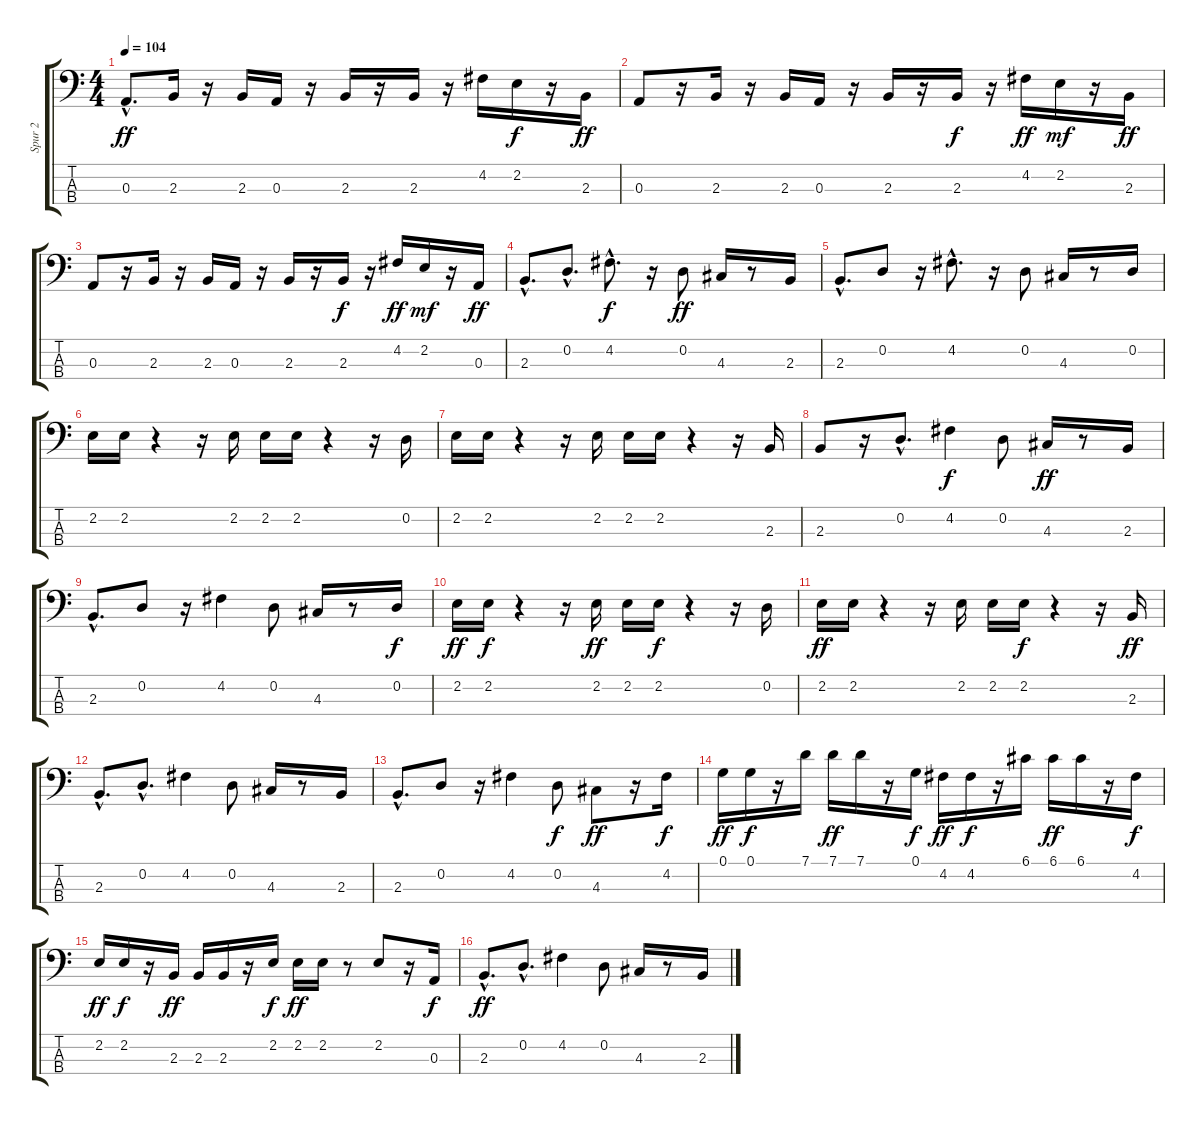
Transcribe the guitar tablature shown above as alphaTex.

\track ("Spur 2" "Spur 2") {instrument fretlessbass}
\staff {score tabs}
\tuning (G2 D2 A1 E1) {hide}
\ts (4 4)
\tempo 104
\clef f4
\ks c
0.3{hac}.8{d dy ff} 2.3.16 r.16 2.3.16 0.3.16 r.16 2.3.16 r.16 2.3.16 r.16 4.2.16 2.2.16{dy f} r.16 2.3.16{dy ff} |
0.3.8 r.16 2.3.16 r.16 2.3.16 0.3.16 r.16 2.3.16 r.16 2.3.16{dy f} r.16 4.2.16{dy ff} 2.2.16{dy mf} r.16 2.3.16{dy ff} |
0.3.8 r.16 2.3.16 r.16 2.3.16 0.3.16 r.16 2.3.16 r.16 2.3.16{dy f} r.16 4.2.16{dy ff} 2.2.16{dy mf} r.16 0.3.16{dy ff} |
2.3{hac}.8{d} 0.2{hac}.8{d} 4.2{hac}.8{d dy f} r.16 0.2.8{dy ff} 4.3.16 r.8 2.3.16 |
2.3{hac}.8{d} 0.2.8 r.16 4.2{hac}.8{d} r.16 0.2.8 4.3.16 r.8 0.2.16 |
2.2.16 2.2.16 r.4 r.16 2.2.16 2.2.16 2.2.16 r.4 r.16 0.2.16 |
2.2.16 2.2.16 r.4 r.16 2.2.16 2.2.16 2.2.16 r.4 r.16 2.3.16 |
2.3.8 r.16 0.2{hac}.8{d} 4.2.4{dy f} 0.2.8 4.3.16{dy ff} r.8 2.3.16 |
2.3{hac}.8{d} 0.2.8 r.16 4.2.4 0.2.8 4.3.16 r.8 0.2.16{dy f} |
2.2.16{dy ff} 2.2.16{dy f} r.4 r.16 2.2.16{dy ff} 2.2.16 2.2.16{dy f} r.4 r.16 0.2.16 |
2.2.16{dy ff} 2.2.16 r.4 r.16 2.2.16 2.2.16 2.2.16{dy f} r.4 r.16 2.3.16{dy ff} |
2.3{hac}.8{d} 0.2{hac}.8{d} 4.2.4 0.2.8 4.3.16 r.8 2.3.16 |
2.3{hac}.8{d} 0.2.8 r.16 4.2.4 0.2.8{dy f} 4.3.8{dy ff} r.16 4.2.16{dy f} |
0.1.16{dy ff} 0.1.16{dy f} r.16 7.1.16 7.1.16{dy ff} 7.1.16 r.16 0.1.16{dy f} 4.2.16{dy ff} 4.2.16{dy f} r.16 6.1.16 6.1.16{dy ff} 6.1.16 r.16 4.2.16{dy f} |
2.2.16{dy ff} 2.2.16{dy f} r.16 2.3.16{dy ff} 2.3.16 2.3.16 r.16 2.2.16{dy f} 2.2.16{dy ff} 2.2.16 r.8 2.2.8 r.16 0.3.16{dy f} |
2.3{hac}.8{d dy ff} 0.2{hac}.8{d} 4.2.4 0.2.8 4.3.16 r.8 2.3.16
